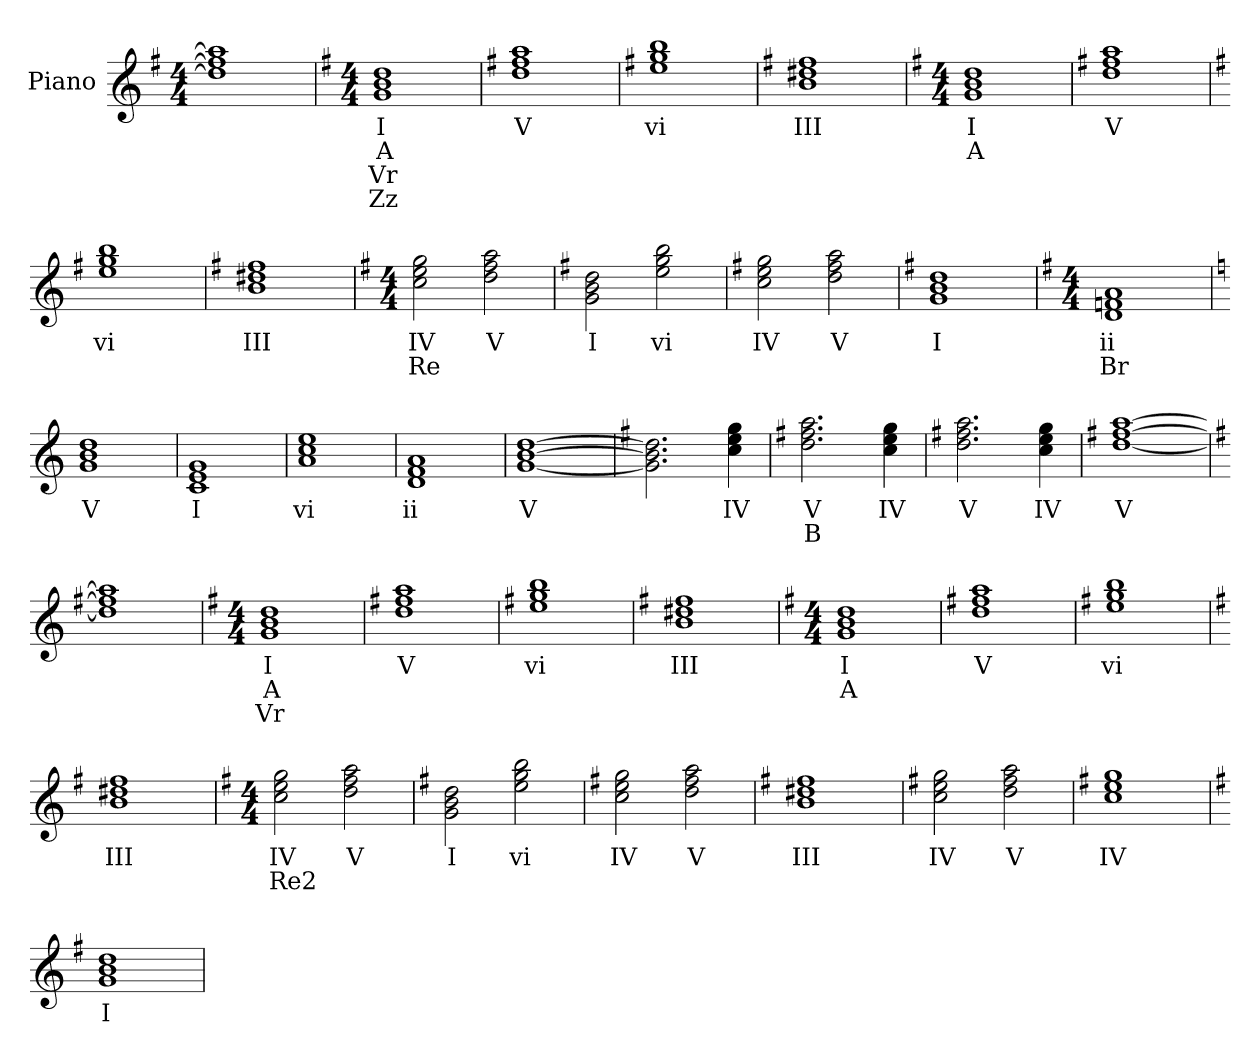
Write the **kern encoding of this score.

**kern	**text	**text	**text	**text
*part1	*part1	*part1	*part1	*part1
*staff1	*staff1	*staff1	*staff1	*staff1
*I"Piano	*	*	*	*
*I'Pno	*	*	*	*
*k[f#]	*	*	*	*
*G:	*	*	*	*
*M4/4	*	*	*	*
=	=	=	=	=
1dd] 1ff#] 1aa]	.	.	.	.
=	=	=	=	=
*k[f#]	*	*	*	*
*G:	*	*	*	*
*M4/4	*	*	*	*
1g 1b 1dd	I	A	Vr	Zz
=	=	=	=	=
*k[f#]	*	*	*	*
*G:	*	*	*	*
1dd 1ff# 1aa	V	.	.	.
=	=	=	=	=
*k[f#]	*	*	*	*
*G:	*	*	*	*
1ee 1gg 1bb	vi	.	.	.
=	=	=	=	=
*k[f#]	*	*	*	*
*G:	*	*	*	*
1b 1dd#X 1ff#	III	.	.	.
=	=	=	=	=
*k[f#]	*	*	*	*
*G:	*	*	*	*
*M4/4	*	*	*	*
1g 1b 1dd	I	A	.	.
=	=	=	=	=
*k[f#]	*	*	*	*
*G:	*	*	*	*
1dd 1ff# 1aa	V	.	.	.
=	=	=	=	=
*k[f#]	*	*	*	*
*G:	*	*	*	*
1ee 1gg 1bb	vi	.	.	.
=	=	=	=	=
*k[f#]	*	*	*	*
*G:	*	*	*	*
1b 1dd#X 1ff#	III	.	.	.
=	=	=	=	=
*k[f#]	*	*	*	*
*G:	*	*	*	*
*M4/4	*	*	*	*
2cc 2ee 2gg	IV	Re	.	.
2dd 2ff# 2aa	V	.	.	.
=	=	=	=	=
*k[f#]	*	*	*	*
*G:	*	*	*	*
2g 2b 2dd	I	.	.	.
2ee 2gg 2bb	vi	.	.	.
=	=	=	=	=
*k[f#]	*	*	*	*
*G:	*	*	*	*
2cc 2ee 2gg	IV	.	.	.
2dd 2ff# 2aa	V	.	.	.
=	=	=	=	=
*k[f#]	*	*	*	*
*G:	*	*	*	*
1g 1b 1dd	I	.	.	.
=	=	=	=	=
*k[f#]	*	*	*	*
*G:	*	*	*	*
*M4/4	*	*	*	*
1d 1fn 1a	ii	Br	.	.
=	=	=	=	=
*k[]	*	*	*	*
*C:	*	*	*	*
1g 1b 1dd	V	.	.	.
=	=	=	=	=
*k[]	*	*	*	*
*C:	*	*	*	*
1c 1e 1g	I	.	.	.
=	=	=	=	=
*k[]	*	*	*	*
*C:	*	*	*	*
1a 1cc 1ee	vi	.	.	.
=	=	=	=	=
*k[]	*	*	*	*
*C:	*	*	*	*
1d 1f 1a	ii	.	.	.
=	=	=	=	=
*k[]	*	*	*	*
*C:	*	*	*	*
[1g [1b [1dd	V	.	.	.
=	=	=	=	=
*k[f#]	*	*	*	*
*G:	*	*	*	*
2.g] 2.b] 2.dd]	.	.	.	.
4cc 4ee 4gg	IV	.	.	.
=	=	=	=	=
*k[f#]	*	*	*	*
*G:	*	*	*	*
2.dd 2.ff# 2.aa	V	B	.	.
4cc 4ee 4gg	IV	.	.	.
=	=	=	=	=
*k[f#]	*	*	*	*
*G:	*	*	*	*
2.dd 2.ff# 2.aa	V	.	.	.
4cc 4ee 4gg	IV	.	.	.
=	=	=	=	=
*k[f#]	*	*	*	*
*G:	*	*	*	*
[1dd [1ff# [1aa	V	.	.	.
=	=	=	=	=
*k[f#]	*	*	*	*
*G:	*	*	*	*
1dd] 1ff#] 1aa]	.	.	.	.
=	=	=	=	=
*k[f#]	*	*	*	*
*G:	*	*	*	*
*M4/4	*	*	*	*
1g 1b 1dd	I	A	Vr	.
=	=	=	=	=
*k[f#]	*	*	*	*
*G:	*	*	*	*
1dd 1ff# 1aa	V	.	.	.
=	=	=	=	=
*k[f#]	*	*	*	*
*G:	*	*	*	*
1ee 1gg 1bb	vi	.	.	.
=	=	=	=	=
*k[f#]	*	*	*	*
*G:	*	*	*	*
1b 1dd#X 1ff#	III	.	.	.
=	=	=	=	=
*k[f#]	*	*	*	*
*G:	*	*	*	*
*M4/4	*	*	*	*
1g 1b 1dd	I	A	.	.
=	=	=	=	=
*k[f#]	*	*	*	*
*G:	*	*	*	*
1dd 1ff# 1aa	V	.	.	.
=	=	=	=	=
*k[f#]	*	*	*	*
*G:	*	*	*	*
1ee 1gg 1bb	vi	.	.	.
=	=	=	=	=
*k[f#]	*	*	*	*
*G:	*	*	*	*
1b 1dd#X 1ff#	III	.	.	.
=	=	=	=	=
*k[f#]	*	*	*	*
*G:	*	*	*	*
*M4/4	*	*	*	*
2cc 2ee 2gg	IV	Re2	.	.
2dd 2ff# 2aa	V	.	.	.
=	=	=	=	=
*k[f#]	*	*	*	*
*G:	*	*	*	*
2g 2b 2dd	I	.	.	.
2ee 2gg 2bb	vi	.	.	.
=	=	=	=	=
*k[f#]	*	*	*	*
*G:	*	*	*	*
2cc 2ee 2gg	IV	.	.	.
2dd 2ff# 2aa	V	.	.	.
=	=	=	=	=
*k[f#]	*	*	*	*
*G:	*	*	*	*
1b 1dd#X 1ff#	III	.	.	.
=	=	=	=	=
*k[f#]	*	*	*	*
*G:	*	*	*	*
2cc 2ee 2gg	IV	.	.	.
2dd 2ff# 2aa	V	.	.	.
=	=	=	=	=
*k[f#]	*	*	*	*
*G:	*	*	*	*
1cc 1ee 1gg	IV	.	.	.
=	=	=	=	=
*k[f#]	*	*	*	*
*G:	*	*	*	*
1g 1b 1dd	I	.	.	.
=	=	=	=	=
*-	*-	*-	*-	*-
